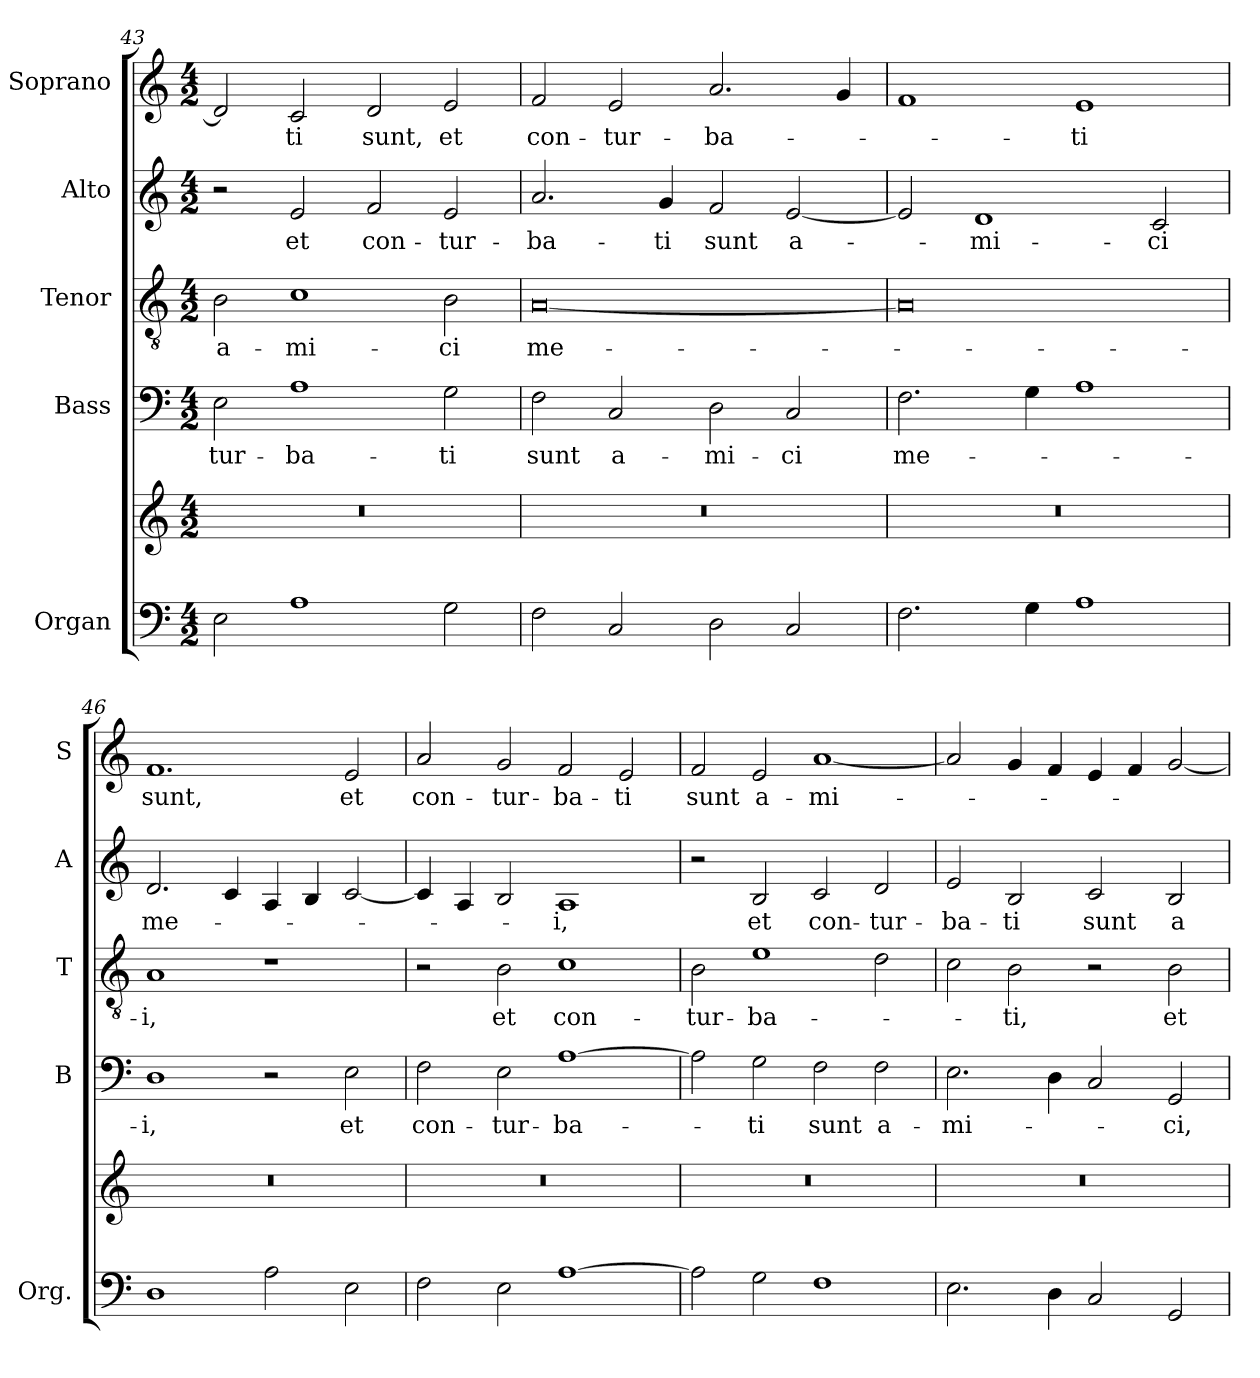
**kern	**kern	**kern	**text	**kern	**text	**kern	**text	**kern	**text
*part5	*part5	*part4	*part4	*part3	*part3	*part2	*part2	*part1	*part1
*staff6	*staff5	*staff4	*staff4	*staff3	*staff3	*staff2	*staff2	*staff1	*staff1
*I"Organ	*	*I"Bass	*	*I"Tenor	*	*I"Alto	*	*I"Soprano	*
*I'Org.	*	*I'B	*	*I'T	*	*I'A	*	*I'S	*
*clefF4	*clefG2	*clefF4	*	*clefGv2	*	*clefG2	*	*clefG2	*
*k[]	*k[]	*k[]	*	*k[]	*	*k[]	*	*k[]	*
*M4/2	*M4/2	*M4/2	*	*M4/2	*	*M4/2	*	*M4/2	*
=43	=43	=43	=43	=43	=43	=43	=43	=43	=43
!	!	!	!LO:LY:b	!	!LO:LY:b	!	!	!	!
2E\	0r	2E\	-tur-	2B\	a-	2r	.	2d/]	.
!	!	!	!LO:LY:b	!	!LO:LY:b	!	!LO:LY:b	!	!LO:LY:b
1A	.	1A	-ba-	1c	-mi-	2e/	et	2c/	-ti
!	!	!	!	!	!	!	!LO:LY:b	!	!LO:LY:b
.	.	.	.	.	.	2f/	con-	2d/	sunt,
!	!	!	!LO:LY:b	!	!LO:LY:b	!	!LO:LY:b	!	!LO:LY:b
2G\	.	2G\	-ti	2B\	-ci	2e/	-tur-	2e/	et
=44	=44	=44	=44	=44	=44	=44	=44	=44	=44
!	!	!	!LO:LY:b	!	!LO:LY:b	!	!LO:LY:b	!	!LO:LY:b
2F\	0r	2F\	sunt	[0A	me-	2.a/	-ba-	2f/	con-
!	!	!	!LO:LY:b	!	!	!	!	!	!LO:LY:b
2C/	.	2C/	a-	.	.	.	.	2e/	-tur-
!	!	!	!	!	!	!	!LO:LY:b	!	!
.	.	.	.	.	.	4g/	-ti	.	.
!	!	!	!LO:LY:b	!	!	!	!LO:LY:b	!	!LO:LY:b
2D\	.	2D\	-mi-	.	.	2f/	sunt	2.a/	-ba-
!	!	!	!LO:LY:b	!	!	!	!LO:LY:b	!	!
2C/	.	2C/	-ci	.	.	[2e/	a-	.	.
.	.	.	.	.	.	.	.	4g/	.
=45	=45	=45	=45	=45	=45	=45	=45	=45	=45
!	!	!	!LO:LY:b	!	!	!	!	!	!
2.F\	0r	2.F\	me-	0A]	.	2e/]	.	1f	.
!	!	!	!	!	!	!	!LO:LY:b	!	!
.	.	.	.	.	.	1d	-mi-	.	.
4G\	.	4G\	.	.	.	.	.	.	.
!	!	!	!	!	!	!	!	!	!LO:LY:b
1A	.	1A	.	.	.	.	.	1e	-ti
!	!	!	!	!	!	!	!LO:LY:b	!	!
.	.	.	.	.	.	2c/	-ci	.	.
!!LO:LB:g=z
=46	=46	=46	=46	=46	=46	=46	=46	=46	=46
!	!	!	!LO:LY:b	!	!LO:LY:b	!	!LO:LY:b	!	!LO:LY:b
1D	0r	1D	-i,	1A	-i,	2.d/	me-	1.f	sunt,
.	.	.	.	.	.	4c/	.	.	.
2A\	.	2r	.	1r	.	4A/	.	.	.
.	.	.	.	.	.	4B/	.	.	.
!	!	!	!LO:LY:b	!	!	!	!	!	!LO:LY:b
2E\	.	2E\	et	.	.	[2c/	.	2e/	et
=47	=47	=47	=47	=47	=47	=47	=47	=47	=47
!	!	!	!LO:LY:b	!	!	!	!	!	!LO:LY:b
2F\	0r	2F\	con-	2r	.	4c/]	.	2a/	con-
.	.	.	.	.	.	4A/	.	.	.
!	!	!	!LO:LY:b	!	!LO:LY:b	!	!	!	!LO:LY:b
2E\	.	2E\	-tur-	2B\	et	2B/	.	2g/	-tur-
!	!	!	!LO:LY:b	!	!LO:LY:b	!	!LO:LY:b	!	!LO:LY:b
[1A	.	[1A	-ba-	1c	con-	1A	-i,	2f/	-ba-
!	!	!	!	!	!	!	!	!	!LO:LY:b
.	.	.	.	.	.	.	.	2e/	-ti
=48	=48	=48	=48	=48	=48	=48	=48	=48	=48
!	!	!	!	!	!LO:LY:b	!	!	!	!LO:LY:b
2A\]	0r	2A\]	.	2B\	-tur-	2r	.	2f/	sunt
!	!	!	!LO:LY:b	!	!LO:LY:b	!	!LO:LY:b	!	!LO:LY:b
2G\	.	2G\	-ti	1e	-ba-	2B/	et	2e/	a-
!	!	!	!LO:LY:b	!	!	!	!LO:LY:b	!	!LO:LY:b
1F	.	2F\	sunt	.	.	2c/	con-	[1a	-mi-
!	!	!	!LO:LY:b	!	!	!	!LO:LY:b	!	!
.	.	2F\	a-	2d\	.	2d/	-tur-	.	.
=49	=49	=49	=49	=49	=49	=49	=49	=49	=49
!	!	!	!LO:LY:b	!	!	!	!LO:LY:b	!	!
2.E\	0r	2.E\	-mi-	2c\	.	2e/	-ba-	2a/]	.
!	!	!	!	!	!LO:LY:b	!	!LO:LY:b	!	!
.	.	.	.	2B\	-ti,	2B/	-ti	4g/	.
4D\	.	4D\	.	.	.	.	.	4f/	.
!	!	!	!	!	!	!	!LO:LY:b	!	!
2C/	.	2C/	.	2r	.	2c/	sunt	4e/	.
.	.	.	.	.	.	.	.	4f/	.
!	!	!	!LO:LY:b	!	!LO:LY:b	!	!LO:LY:b	!	!
2GG/	.	2GG/	-ci,	2B\	et	2B/	a-	[2g/	.
=	=	=	=	=	=	=	=	=	=
*-	*-	*-	*-	*-	*-	*-	*-	*-	*-
